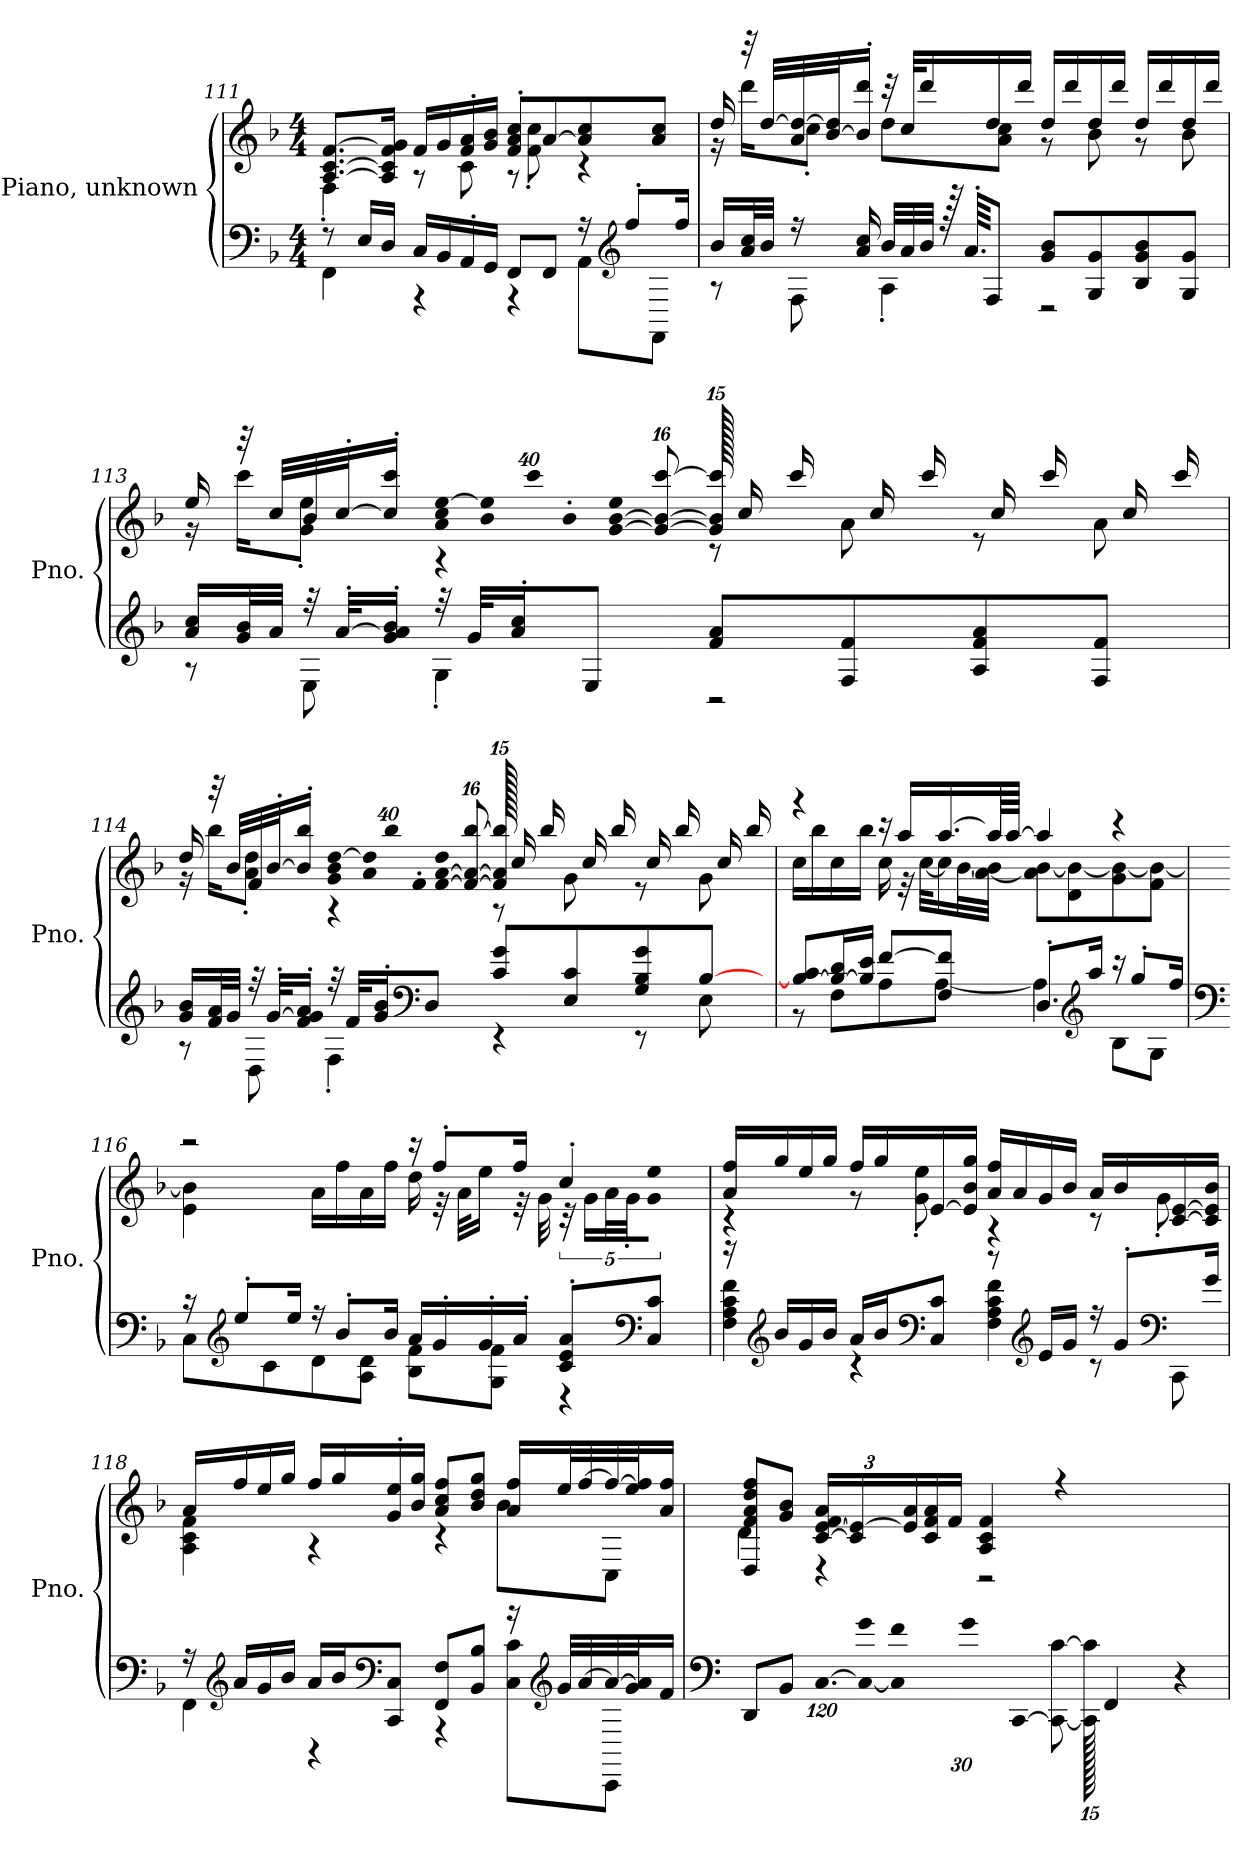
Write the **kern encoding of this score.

**kern	**kern
*part1	*part1
*staff2	*staff1
*I"Piano, unknown	*
*I'Pno.	*
!!LO:LB:g=z
*clefF4	*clefG2
*k[b-]	*k[b-]
*M4/4	*M4/4
=111	=111
*^	*^
8r	4FF\	[8.A/ [8.c/ [8.f/L	4F'\
16E/LL	.	.	.
16D/JJ	.	16A/] 16c/] 16f/] 16g/Jk	.
16C/LL	4r	16f/LL	8r
16BB-/	.	16g/	.
16AA'/	.	16f/' 16a/'	8c\
16GG/JJ	.	16g/ 16b-/JJ	.
8FF/L	4r	8f/' 8a/' 8cc/'L	8r
8FF/J	.	[8a/	8f\' 8cc\'
16r	8AA\L	8a/] 8cc/	4r
*clefG2	*	*	*
8ff'/L	.	.	.
.	8FF\J	8a/ 8cc/J	.
16ff/Jk	.	.	.
=112	=112	=112	=112
16b-/LL	8r	16dd/	16r
32a/ 32cc/L	.	32r	16ddd\KL
32b-/JJJ	.	[32dd/LLL	.
16r	8F\	32a/ 32dd/_	8cc'\J
.	.	[32b-/ 32dd/]J	.
16a/ 16cc/	.	16b-/]' 16ddd/'JJ	.
32b-/LLL	4A'\	32r	8dd\L
32a/	.	32cc/KLL	.
32b-/JJJ	.	16ddd/	.
128r	.	.	.
64.a'/KKKL	.	.	.
8F/J	.	16dd/	8a\ 8cc\J
.	.	16ddd/JJ	.
8g/ 8b-/L	2r	16dd/LL	8r
.	.	16ddd/	.
8G/ 8g/	.	16dd/	8b-\
.	.	16ddd/JJ	.
8B-/ 8g/ 8b-/	.	16dd/LL	8r
.	.	16ddd/	.
8G/ 8g/J	.	16dd/	8b-\
.	.	16ddd/JJ	.
!!LO:PB:g=z	!!
=113	=113	=113	=113
16a/ 16cc/LL	8r	16ee/	16r
32g/ 32b-/L	.	32r	16ccc\KL
32a/JJJ	.	32cc/LLL	.
32r	8E\	32b-/	8g\' 8ee\'J
[32a'/KLL	.	[32cc'/J	.
16g/' 16a/]' 16b-/'JJ	.	16cc/]' 16ccc/'JJ	.
*	*	*Xbrackettup	*
!	!	!LO:N:vis=32	!
32r	4G'\	640%23a/ 640%23cc/ [640%23ee/LLL	4r
32g/KLL	.	.	.
!	!	!LO:N:vis=32	!
.	.	640%23b-/ 640%23ee/]	.
16a/' 16cc/'J	.	.	.
!	!	!LO:N:vis=32	!
.	.	640%23ccc/	.
!	!	!LO:N:vis=32	!
.	.	640%23b-'/	.
8E/J	.	.	.
!	!	!LO:N:vis=32	!
.	.	[640%23g/ [640%23b-/ 640%23ee/J	.
.	.	128%9g/_ 128%9b-/_ [128%9ccc/	.
8f/ 8a/L	2r	960g/] 960b-/] 960ccc/]	8r
.	.	16cc/LL	.
.	.	16ccc/	.
8F/ 8f/	.	.	8a\
.	.	16cc/	.
.	.	16ccc/JJ	.
8A/ 8f/ 8a/	.	.	8r
.	.	16cc/LL	.
.	.	16ccc/	.
8F/ 8f/J	.	.	8a\
.	.	16cc/	.
.	.	16ccc/JJ	.
960ryy	960ryy	.	960ryy
!!LO:LB:g=z	!!
=114	=114	=114	=114
16g/ 16b-/LL	8r	16dd/	16r
32f/ 32a/L	.	32r	16bb-\KL
32g/JJJ	.	32b-/LLL	.
32r	8D\	32f/	8a\' 8dd\'J
[32g'/KLL	.	[32b-'/J	.
16f/' 16g/]' 16a/'JJ	.	16b-/]' 16bb-/'JJ	.
!	!	!LO:N:vis=32	!
32r	4F'\	640%23g/ 640%23b-/ [640%23dd/LLL	4r
32f/KLL	.	.	.
!	!	!LO:N:vis=32	!
.	.	640%23a/ 640%23dd/]	.
16g/' 16b-/'J	.	.	.
!	!	!LO:N:vis=32	!
.	.	640%23bb-/	.
!	!	!LO:N:vis=32	!
.	.	640%23f'/	.
*clefF4	*	*	*
8D/J	.	.	.
!	!	!LO:N:vis=32	!
.	.	[640%23f/ [640%23a/ 640%23dd/J	.
.	.	128%9f/_ 128%9a/_ [128%9bb-/	.
8c/ 8g/L	4r	960f/] 960a/] 960bb-/]	8r
.	.	16cc/LL	.
.	.	16bb-/	.
8E/ 8c/	.	.	8g\
.	.	16cc/	.
.	.	16bb-/JJ	.
8G/ 8B-/ 8g/	8r	.	8r
.	.	16cc/LL	.
.	.	16bb-/	.
[8B-/J	8E\	.	8g\
.	.	16cc/	.
.	.	16bb-/JJ	.
960ryy	960ryy	.	960ryy
!!LO:LB:g=z	!!
=115	=115	=115	=115
8B-/_ 8c/L	8r	4r	16cc\LL
.	.	.	16bb-\
16B-/_ 16d/L	8F\L	.	16cc\
16B-/] 16e/JJ	.	.	16bb-\JJ
[8f/L	8A\	16r	16cc\
.	.	16aa/LL	32r
.	.	.	[32cc\KLL
8F/ 8f/]J	[8A\J	[16.aa/	16cc\]
.	.	.	[32b-\L
.	.	64aa/LL]	[32a\ 32b-\]JJJ
.	.	[64aa/JJJJ	.
8.D'/L	4A\]	4aa/]	8a\] [8b-\L
.	.	.	8d\ 8b-\_
*clefG2	*	*	*
16aa/Jk	.	.	.
16r	8B-\L	4r	8g\ 8b-\_
8gg'/L	.	.	.
.	8G\J	.	8f\ 8b-\_J
16ff/Jk	.	.	.
!!LO:LB:g=z	!!
=116	=116	=116	=116
*clefF4	*	*	*
16r	8C\L	2r	4e\ 4b-\]
*clefG2	*	*	*
8ee'/L	.	.	.
.	8c\	.	.
16ee/Jk	.	.	.
16r	8d\	.	16a\LL
8b-'/L	.	.	16ff\
.	8A\ 8d\J	.	16a\
16b-/Jk	.	.	16ff\JJ
16a/LL	8B-\ 8f\L	16r	16dd\
16g'/	.	8ff'/L	32r
.	.	.	32a\KLL
16g'/	8G\ 8f\J	.	16ee\JJ
16a'/JJ	.	16ff/Jk	32r
.	.	.	32g\
*	*	*	*brackettup
8c/' 8e/' 8a/'L	4r	4cc'/	40r
.	.	.	20g\LL
.	.	.	40a\L
.	.	.	40g'\JJ
*clefF4	*	*	*
8C/ 8c/J	.	.	8g\ 8ee\J
!!LO:LB:g=z	!!
=117	=117	=117	=117
16r	4F\ 4A\ 4c\ 4f\	16a/ 16ff/LL	4r
*clefG2	*	*	*
16b-/LL	.	16gg/	.
16g/	.	16ee/	.
16b-/JJ	.	16gg/JJ	.
16a/LL	4r	16ff/LL	8r
16b-/J	.	16gg/	.
*clefF4	*	*	*
8C/ 8c/J	.	[16e/	8g\' 8ee\'
.	.	16e/] 16b-/ 16gg/JJ	.
8r	4F\ 4A\ 4c\ 4f\	16a/ 16ff/LL	4r
.	.	16a/	.
*clefG2	*	*	*
16e/LL	.	16g/	.
16g/JJ	.	16b-/JJ	.
16r	8r	16a/LL	8r
8g'/L	.	16b-/	.
*clefF4	*	*	*
.	8CC\	[16c/ [16e/	8g'\
16g/Jk	.	16c/] 16e/] 16b-/JJ	.
!!LO:LB:g=z	!!
=118	=118	=118	=118
16r	4FF\	16a/LL	4A\ 4c\ 4f\
*clefG2	*	*	*
16a/LL	.	16ff/	.
16g/	.	16ee/	.
16b-/JJ	.	16gg/JJ	.
16a/LL	4r	16ff/LL	4r
16b-/J	.	16gg/	.
*clefF4	*	*	*
8CC/ 8C/J	.	16g/' 16ee/'	.
.	.	16b-/ 16gg/JJ	.
8FF/ 8F/L	4r	8a/ 8cc/ 8ff/L	4r
8BB-/ 8B-/J	.	8b-/ 8dd/ 8gg/J	.
16r	8C\ 8c\L	16a/ 16ff/LL	8b-\L
*clefG2	*	*	*
32g/LLL	.	32ee/L	.
[32a/	.	[32ff/	.
32a/_	8CC\J	32ff/_	8C\J
32g/ 32a/]J	.	32ee/ 32ff/]J	.
16f/JJ	.	16a/ 16ff/JJ	.
*v	*v	*	*
=119	=119	=119
*clefF4	*	*
8DD/L	8D/ 8f/ 8a/ 8dd/ 8ff/L	4d\
8BB-/J	8g/ 8b-/J	.
*Xbrackettup	*	*
!LO:N:vis=32.	!	!
*	*Xbrackettup	*
[1920%103C\LLL	[24c/ [24e/ 24f/ 24a/LL	4r
.	24c/] 24e/_	.
!LO:N:vis=64	!	!
960%17C\_ 960%17g\K	.	.
!LO:N:vis=32	!	!
640%23C\] 640%23f\	.	.
.	24e/] 24a/	.
!LO:N:vis=32	!	!
640%23g\	.	.
.	16c/ 16f/ 16a/	.
!LO:N:vis=32	!	!
[640%23CC\J	.	.
240%17CC\_ [240%17c\J	.	.
.	16f/JJ	.
1920CC\] 1920c\]	4A/ 4c/ 4f/	2r
4FF/	.	.
.	4r	.
4r	.	.
.	1920ryy	1920ryy
*	*v	*v
=	=
*-	*-
